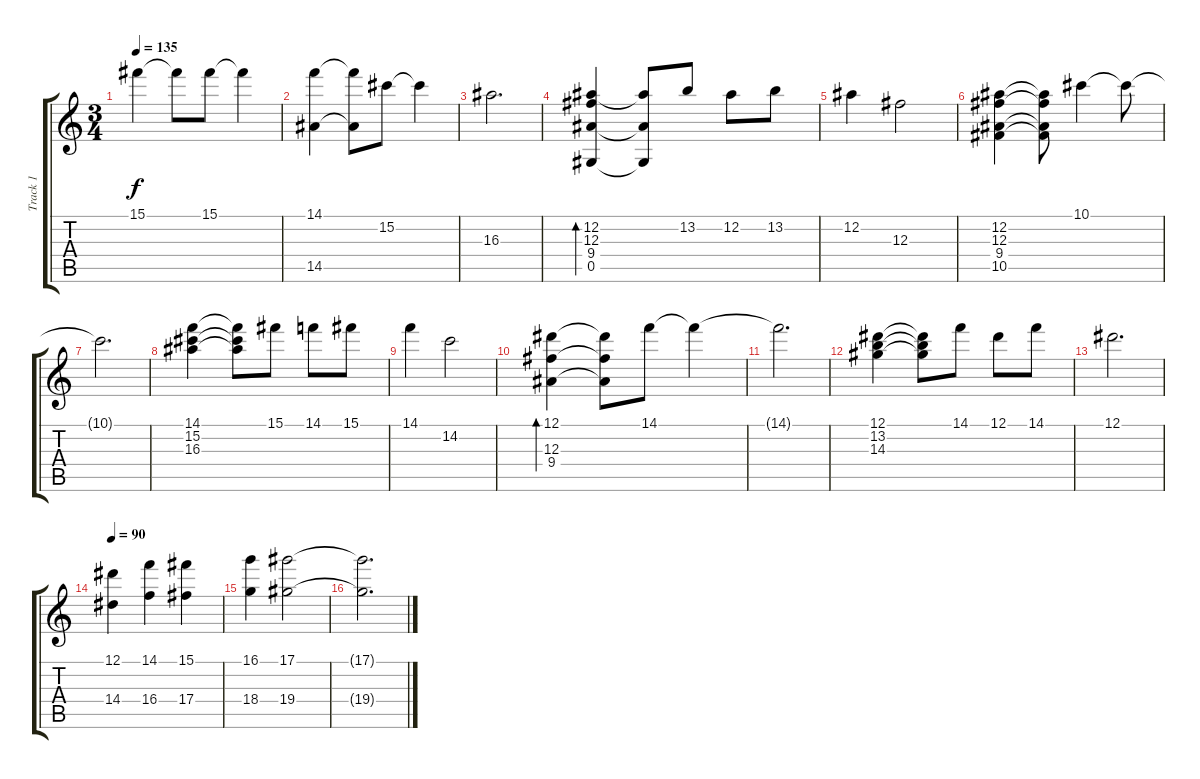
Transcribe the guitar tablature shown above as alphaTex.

\track ("Track 1" "Track 1") {instrument electricguitarjazz}
\staff {score tabs}
\tuning (Eb4 Bb3 Gb3 Db3 Ab2 Eb2) {hide}
\ts (3 4)
\tempo 135
\clef g2
\ks c
15.1.4{dy f} 15.1{t}.8 15.1.8 15.1{t}.4 |
(14.1 14.5).4 (14.1{t} 14.5{t}).8 15.2.8 15.2{t}.4 |
16.3.2{d} |
(12.2 12.3 9.4 0.5).4{bd 480} (12.2{t} 9.4{t} 0.5{t}).8 13.2.8 12.2.8 13.2.8 |
12.2.4 12.3.2 |
(12.2 12.3 9.4 10.5).4 (12.2{t} 12.3{t} 9.4{t} 10.5{t}).8 10.1.4 10.1{t}.8 |
10.1{t}.2{d} |
(14.1 15.2 16.3).4 (14.1{t} 15.2{t} 16.3{t}).8 15.1.8 14.1.8 15.1.8 |
14.1.4 14.2.2 |
(12.1 12.3 9.4).4{bd 240} (12.1{t} 12.3{t} 9.4{t}).8 14.1.8 14.1{t}.4 |
14.1{t}.2{d} |
(12.1 13.2 14.3).4 (12.1{t} 13.2{t} 14.3{t}).8 14.1.8 12.1.8 14.1.8 |
12.1.2{d} |
\tempo 90
(12.1 14.4).4 (14.1 16.4).4 (15.1 17.4).4 |
(16.1 18.4).4 (17.1 19.4).2 |
(17.1{t} 19.4{t}).2{d}
